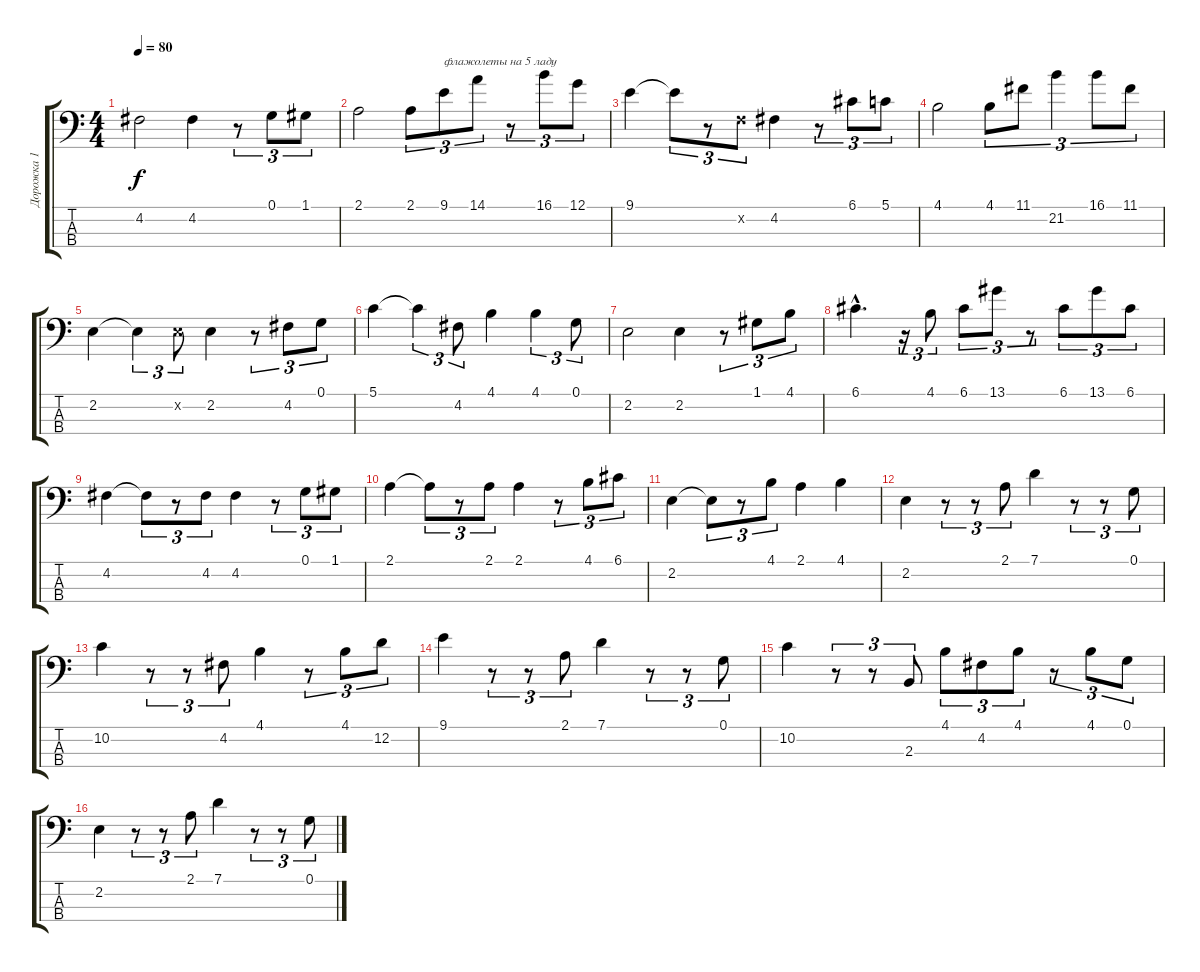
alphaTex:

\track ("Дорожка 1" "Дорожка 1") {instrument electricbassfinger}
\staff {score tabs}
\tuning (G2 D2 A1 E1) {hide}
\ts (4 4)
\tempo 80
\clef f4
\ks c
4.2.2{dy f} 4.2.4 r.8{tu (3 2)} 0.1.8{tu (3 2)} 1.1.8{tu (3 2)} |
2.1.2 2.1.8{tu (3 2)} 9.1.8{tu (3 2) txt "флажолеты на 5 ладу"} 14.1.8{tu (3 2)} r.8{tu (3 2)} 16.1.8{tu (3 2)} 12.1.8{tu (3 2)} |
9.1.4 9.1{t}.8{tu (3 2)} r.8{tu (3 2)} 3.2{x}.8{tu (3 2)} 4.2.4 r.8{tu (3 2)} 6.1.8{tu (3 2)} 5.1.8{tu (3 2)} |
4.1.2 4.1.8{tu (3 2)} 11.1.8{tu (3 2)} 21.2.4{tu (3 2)} 16.1.8{tu (3 2)} 11.1.8{tu (3 2)} |
2.2.4 2.2{t}.4{tu (3 2)} 2.2{x}.8{tu (3 2)} 2.2.4 r.8{tu (3 2)} 4.2.8{tu (3 2)} 0.1.8{tu (3 2)} |
5.1.4 5.1{t}.4{tu (3 2)} 4.2.8{tu (3 2)} 4.1.4 4.1.4{tu (3 2)} 0.1.8{tu (3 2)} |
2.2.2 2.2.4 r.8{tu (3 2)} 1.1.8{tu (3 2)} 4.1.8{tu (3 2)} |
6.1{hac}.4{d} r.16{tu (3 2)} 4.1.8{tu (3 2)} 6.1.8{tu (3 2)} 13.1.8{tu (3 2)} r.8{tu (3 2)} 6.1.8{tu (3 2)} 13.1.8{tu (3 2)} 6.1.8{tu (3 2)} |
4.2.4 4.2{t}.8{tu (3 2)} r.8{tu (3 2)} 4.2.8{tu (3 2)} 4.2.4 r.8{tu (3 2)} 0.1.8{tu (3 2)} 1.1.8{tu (3 2)} |
2.1.4 2.1{t}.8{tu (3 2)} r.8{tu (3 2)} 2.1.8{tu (3 2)} 2.1.4 r.8{tu (3 2)} 4.1.8{tu (3 2)} 6.1.8{tu (3 2)} |
2.2.4 2.2{t}.8{tu (3 2)} r.8{tu (3 2)} 4.1.8{tu (3 2)} 2.1.4 4.1.4 |
2.2.4 r.8{tu (3 2)} r.8{tu (3 2)} 2.1.8{tu (3 2)} 7.1.4 r.8{tu (3 2)} r.8{tu (3 2)} 0.1.8{tu (3 2)} |
10.2.4 r.8{tu (3 2)} r.8{tu (3 2)} 4.2.8{tu (3 2)} 4.1.4 r.8{tu (3 2)} 4.1.8{tu (3 2)} 12.2.8{tu (3 2)} |
9.1.4 r.8{tu (3 2)} r.8{tu (3 2)} 2.1.8{tu (3 2)} 7.1.4 r.8{tu (3 2)} r.8{tu (3 2)} 0.1.8{tu (3 2)} |
10.2.4 r.8{tu (3 2)} r.8{tu (3 2)} 2.3.8{tu (3 2)} 4.1.8{tu (3 2)} 4.2.8{tu (3 2)} 4.1.8{tu (3 2)} r.8{tu (3 2)} 4.1.8{tu (3 2)} 0.1.8{tu (3 2)} |
2.2.4 r.8{tu (3 2)} r.8{tu (3 2)} 2.1.8{tu (3 2)} 7.1.4 r.8{tu (3 2)} r.8{tu (3 2)} 0.1.8{tu (3 2)}
